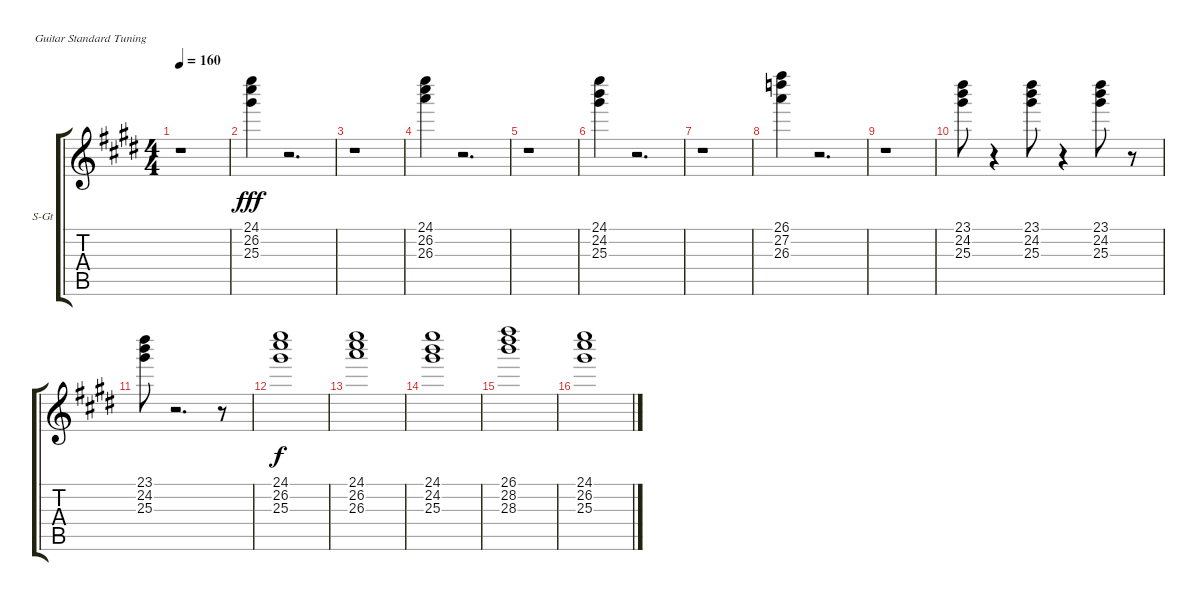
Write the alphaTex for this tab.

\bracketExtendMode groupsimilarinstruments
\firstSystemTrackNameOrientation horizontal
\otherSystemsTrackNameOrientation horizontal
\track ("String" "S-Gt") {instrument stringensemble2}
\staff {score tabs}
\tuning (E4 B3 G3 D3 A2 E2)
\displaytranspose 12
\ts (4 4)
\tempo 160
\clef g2
\ks e
r.1{dy fff} |
(24.1 26.2 25.3).4 r.2{d} |
r.1 |
(24.1 26.2 26.3).4 r.2{d} |
r.1 |
(24.1 24.2 25.3).4 r.2{d} |
r.1 |
(26.1 27.2 26.3).4 r.2{d} |
r.1 |
(23.1 24.2 25.3).8 r.4 (23.1 24.2 25.3).8 r.4 (23.1 24.2 25.3).8 r.8 |
(23.1 24.2 25.3).8 r.2{d} r.8 |
(24.1 26.2 25.3).1{dy f} |
(24.1 26.2 26.3).1 |
(24.1 24.2 25.3).1 |
(26.1 28.2 28.3).1 |
(24.1 26.2 25.3).1
